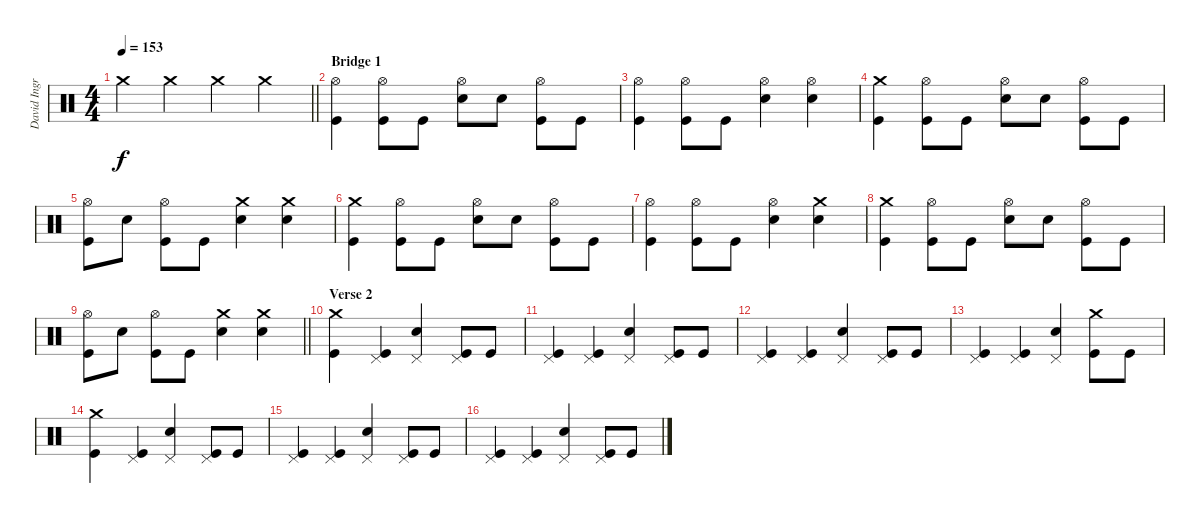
\track ("David Ingraham" "David Ingr") {instrument percussion}
\staff {score}
\articulation defaults
\ts (4 4)
\tempo 153
\clef neutral
\barLineRight lightlight
\ks c "Crash medium (hit)".4{dy f} "Crash medium (hit)".4 "Crash medium (hit)".4 "Crash medium (hit)".4
|
\section ("" "Bridge 1")
("Hi-Hat (open)" "Kick (hit)").4 ("Hi-Hat (open)" "Kick (hit)").8 "Kick (hit)".8 ("Hi-Hat (open)" "Snare (hit) 2").8 "Snare (hit) 2".8 ("Hi-Hat (open)" "Kick (hit)").8 "Kick (hit)".8 |
("Hi-Hat (open)" "Kick (hit)").4 ("Hi-Hat (open)" "Kick (hit)").8 "Kick (hit)".8 ("Hi-Hat (open)" "Snare (hit) 2").4 ("Hi-Hat (open)" "Snare (hit) 2").4 |
("Crash medium (hit)" "Kick (hit)").4 ("Hi-Hat (open)" "Kick (hit)").8 "Kick (hit)".8 ("Hi-Hat (open)" "Snare (hit) 2").8 "Snare (hit) 2".8 ("Hi-Hat (open)" "Kick (hit)").8 "Kick (hit)".8 |
("Hi-Hat (open)" "Kick (hit)").8 "Snare (hit) 2".8 ("Hi-Hat (open)" "Kick (hit)").8 "Kick (hit)".8 ("Crash medium (hit)" "Snare (hit) 2").4 ("Crash medium (hit)" "Snare (hit) 2").4 |
("Crash medium (hit)" "Kick (hit)").4 ("Hi-Hat (open)" "Kick (hit)").8 "Kick (hit)".8 ("Hi-Hat (open)" "Snare (hit) 2").8 "Snare (hit) 2".8 ("Hi-Hat (open)" "Kick (hit)").8 "Kick (hit)".8 |
("Hi-Hat (open)" "Kick (hit)").4 ("Hi-Hat (open)" "Kick (hit)").8 "Kick (hit)".8 ("Hi-Hat (open)" "Snare (hit) 2").4 ("Crash medium (hit)" "Snare (hit) 2").4 |
("Crash medium (hit)" "Kick (hit)").4 ("Hi-Hat (open)" "Kick (hit)").8 "Kick (hit)".8 ("Hi-Hat (open)" "Snare (hit) 2").8 "Snare (hit) 2".8 ("Hi-Hat (open)" "Kick (hit)").8 "Kick (hit)".8 |
\barLineRight lightlight
("Hi-Hat (open)" "Kick (hit)").8 "Snare (hit) 2".8 ("Hi-Hat (open)" "Kick (hit)").8 "Kick (hit)".8 ("Crash medium (hit)" "Snare (hit) 2").4 ("Crash medium (hit)" "Snare (hit) 2").4 |
\section ("" "Verse 2")
("Crash medium (hit)" "Kick (hit)").4 ("Pedal Hi-Hat (hit)" "Kick (hit)").4 ("Pedal Hi-Hat (hit)" "Snare (hit) 2").4 ("Pedal Hi-Hat (hit)" "Kick (hit)").8 "Kick (hit)".8 |
("Pedal Hi-Hat (hit)" "Kick (hit)").4 ("Pedal Hi-Hat (hit)" "Kick (hit)").4 ("Pedal Hi-Hat (hit)" "Snare (hit) 2").4 ("Pedal Hi-Hat (hit)" "Kick (hit)").8 "Kick (hit)".8 |
("Pedal Hi-Hat (hit)" "Kick (hit)").4 ("Pedal Hi-Hat (hit)" "Kick (hit)").4 ("Pedal Hi-Hat (hit)" "Snare (hit) 2").4 ("Pedal Hi-Hat (hit)" "Kick (hit)").8 "Kick (hit)".8 |
("Pedal Hi-Hat (hit)" "Kick (hit)").4 ("Pedal Hi-Hat (hit)" "Kick (hit)").4 ("Pedal Hi-Hat (hit)" "Snare (hit) 2").4 ("Crash medium (hit)" "Kick (hit)").8 "Kick (hit)".8 |
("Crash medium (hit)" "Kick (hit)").4 ("Pedal Hi-Hat (hit)" "Kick (hit)").4 ("Pedal Hi-Hat (hit)" "Snare (hit) 2").4 ("Pedal Hi-Hat (hit)" "Kick (hit)").8 "Kick (hit)".8 |
("Pedal Hi-Hat (hit)" "Kick (hit)").4 ("Pedal Hi-Hat (hit)" "Kick (hit)").4 ("Pedal Hi-Hat (hit)" "Snare (hit) 2").4 ("Pedal Hi-Hat (hit)" "Kick (hit)").8 "Kick (hit)".8 |
("Pedal Hi-Hat (hit)" "Kick (hit)").4 ("Pedal Hi-Hat (hit)" "Kick (hit)").4 ("Pedal Hi-Hat (hit)" "Snare (hit) 2").4 ("Pedal Hi-Hat (hit)" "Kick (hit)").8 "Kick (hit)".8
